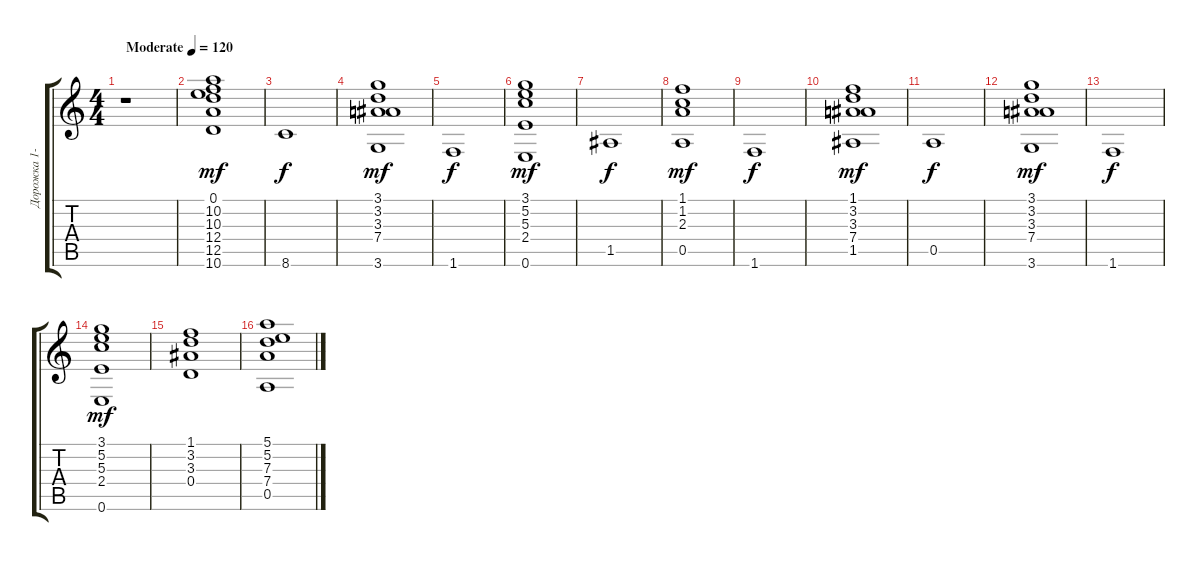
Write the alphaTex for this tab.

\track ("Дорожка 1-2" "Дорожка 1-") {instrument acousticguitarsteel}
\staff {score tabs}
\tuning (E4 B3 G3 D3 A2 E2) {hide}
\ts (4 4)
\tempo (120 "Moderate")
\clef g2
\ks c
r.1{dy mf instrument acousticguitarsteel} |
(0.1 10.2 10.3 12.4 12.5 10.6).1 |
8.6.1{dy f} |
(3.1 3.2 3.3 7.4 3.6).1{dy mf} |
1.6.1{dy f} |
(3.1 5.2 5.3 2.4 0.6).1{dy mf} |
1.5.1{dy f} |
(1.1 1.2 2.3 0.5).1{dy mf} |
1.6.1{dy f} |
(1.1 3.2 3.3 7.4 1.5).1{dy mf} |
0.5.1{dy f} |
(3.1 3.2 3.3 7.4 3.6).1{dy mf} |
1.6.1{dy f} |
(3.1 5.2 5.3 2.4 0.6).1{dy mf} |
(1.1 3.2 3.3 0.4).1 |
(5.1 5.2 7.3 7.4 0.5).1
